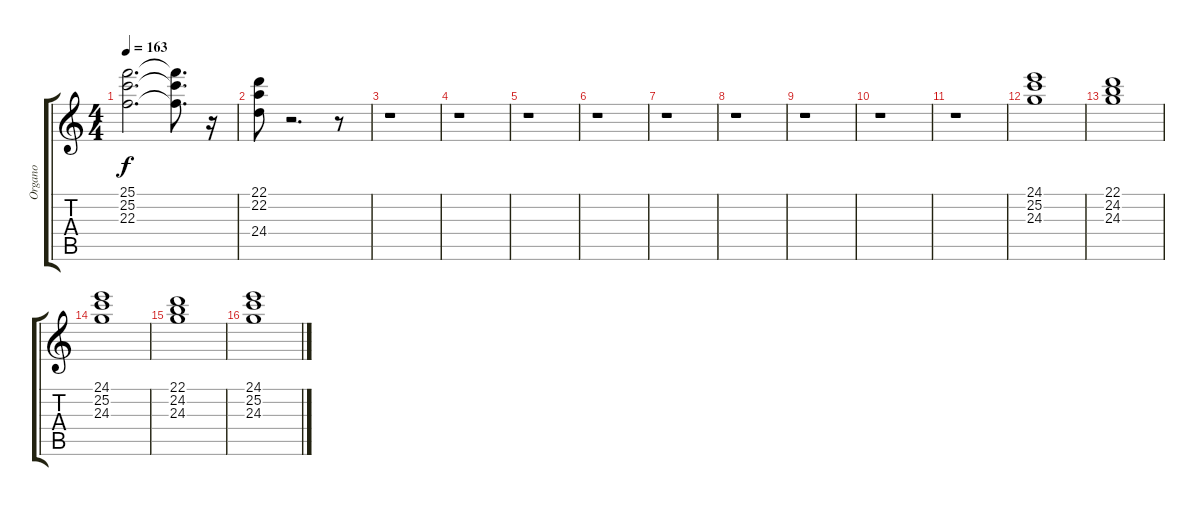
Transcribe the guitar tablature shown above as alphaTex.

\track ("Organo" "Organo") {instrument percussiveorgan}
\staff {score tabs}
\tuning (E4 B3 G3 D3 A2 E2) {hide}
\ts (4 4)
\tempo 163
\clef g2
\ks c
(25.1 25.2 22.3).2{d dy f} (25.1{t} 25.2{t} 22.3{t}).8{d} r.16 |
(22.1 22.2 24.4).8 r.2{d} r.8 |
r.1 |
r.1 |
r.1 |
r.1 |
r.1 |
r.1 |
r.1 |
r.1 |
r.1 |
(24.1 25.2 24.3).1 |
(22.1 24.2 24.3).1 |
(24.1 25.2 24.3).1 |
(22.1 24.2 24.3).1 |
(24.1 25.2 24.3).1
